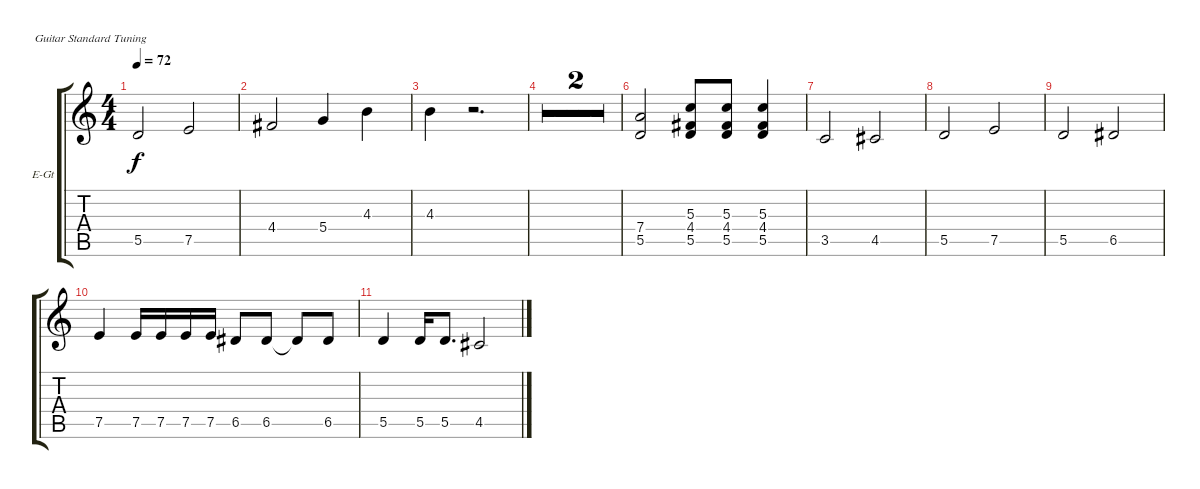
\bracketExtendMode groupsimilarinstruments
\firstSystemTrackNameOrientation horizontal
\otherSystemsTrackNameOrientation horizontal
\track ("Brian May" "E-Gt") {multiBarRest instrument electricguitarclean}
\staff {score tabs}
\tuning (E4 B3 G3 D3 A2 E2)
\ts (4 4)
\tempo 72
\clef g2
\ks c
5.5.2{dy f} 7.5.2 |
4.4.2 5.4.4 4.3.4 |
4.3.4 r.2{d} |
|
|
(7.4 5.5).2 (5.3 4.4 5.5).8 (5.3 4.4 5.5).8 (5.3 4.4 5.5).4 |
3.5.2 4.5.2 |
5.5.2 7.5.2 |
5.5.2 6.5.2 |
7.5.4 7.5.16 7.5.16 7.5.16 7.5.16 6.5.8 6.5.8 6.5{t}.8 6.5.8 |
5.5.4 5.5.16 5.5.8{d} 4.5.2
